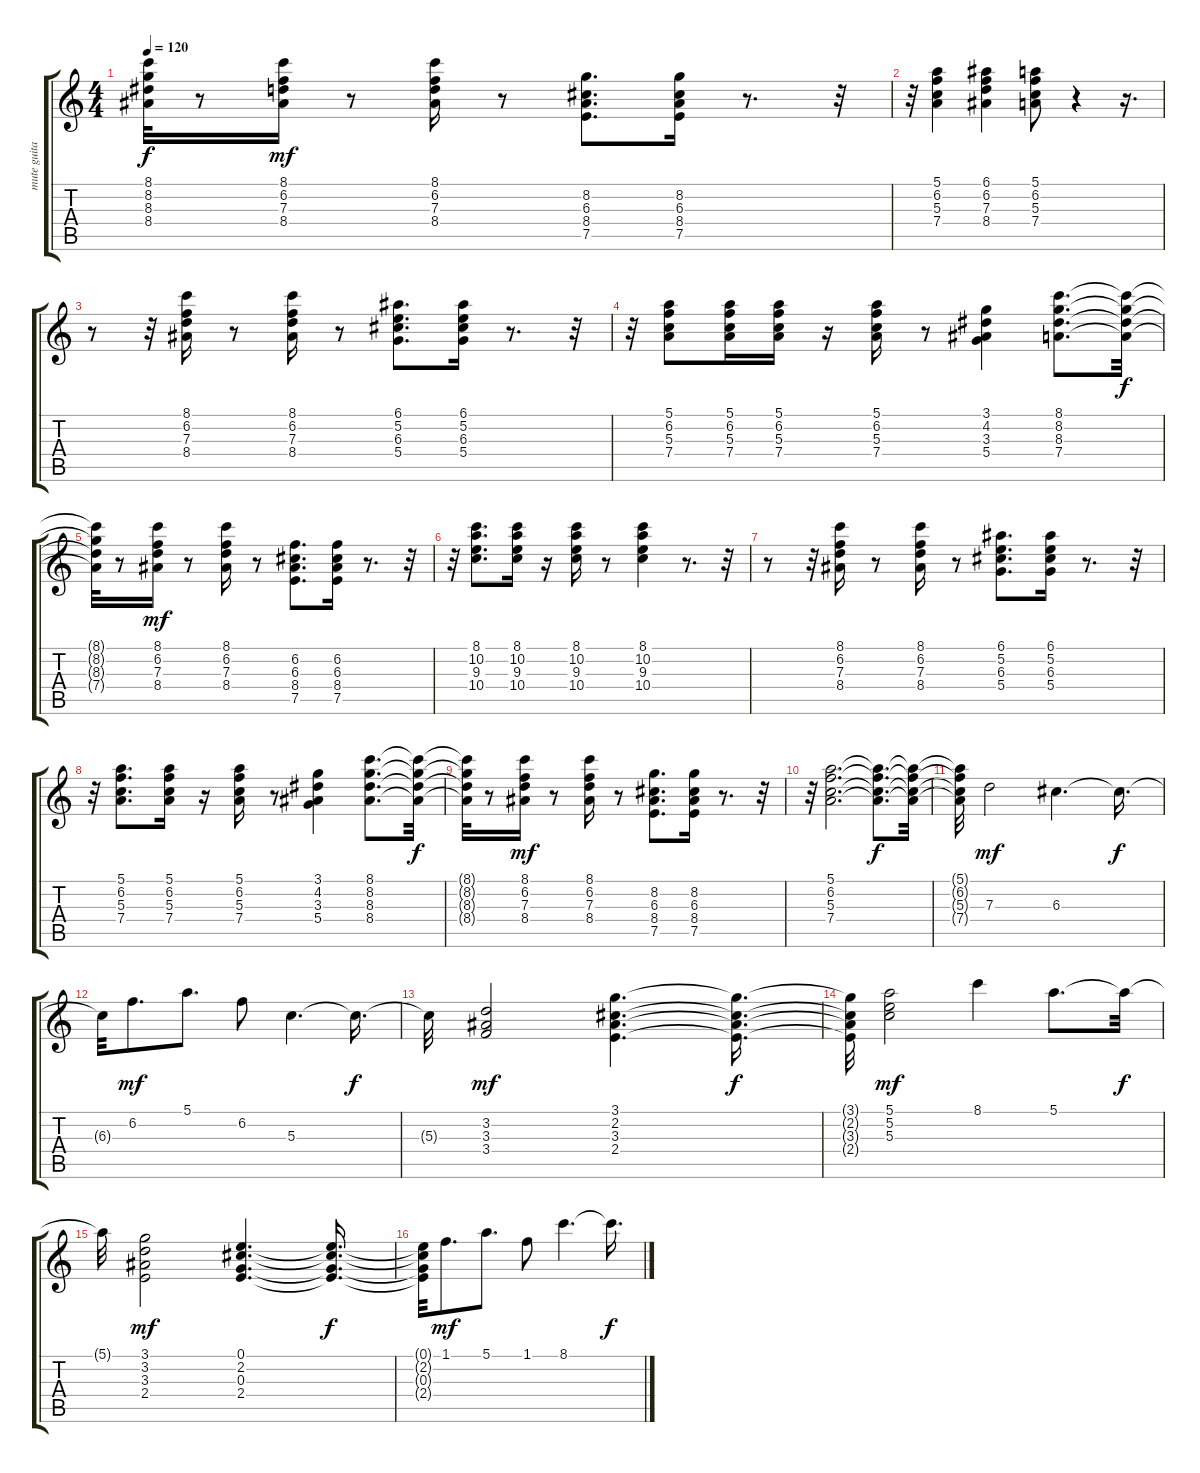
\track ("mute guitar" "mute guita") {instrument electricguitarjazz}
\staff {score tabs}
\tuning (E4 B3 G3 D3 A2 E2) {hide}
\ts (4 4)
\tempo 120
\clef g2
\ks c
(8.1{t} 8.2{t} 8.3{t} 8.4{t}).32{dy f} r.8 (8.1 6.2 7.3 8.4).16{dy mf} r.8 (8.1 6.2 7.3 8.4).16 r.8 (8.2 6.3 8.4 7.5).8{d} (8.2 6.3 8.4 7.5).16 r.8{d} r.32 |
r.32 (5.1 6.2 5.3 7.4).4 (6.1 6.2 7.3 8.4).4 (5.1 6.2 5.3 7.4).8 r.4 r.16{d} |
r.8 r.32 (8.1 6.2 7.3 8.4).16 r.8 (8.1 6.2 7.3 8.4).16 r.8 (6.1 5.2 6.3 5.4).8{d} (6.1 5.2 6.3 5.4).16 r.8{d} r.32 |
r.32 (5.1 6.2 5.3 7.4).8 (5.1 6.2 5.3 7.4).16 (5.1 6.2 5.3 7.4).16 r.16 (5.1 6.2 5.3 7.4).16 r.8 (3.1 4.2 3.3 5.4).4 (8.1 8.2 8.3 7.4).8{d} (8.1{t} 8.2{t} 8.3{t} 7.4{t}).32{dy f} |
(8.1{t} 8.2{t} 8.3{t} 7.4{t}).32 r.8 (8.1 6.2 7.3 8.4).16{dy mf} r.8 (8.1 6.2 7.3 8.4).16 r.8 (6.2 6.3 8.4 7.5).8{d} (6.2 6.3 8.4 7.5).16 r.8{d} r.32 |
r.32 (8.1 10.2 9.3 10.4).8{d} (8.1 10.2 9.3 10.4).16 r.16 (8.1 10.2 9.3 10.4).16 r.8 (8.1 10.2 9.3 10.4).4 r.8{d} r.32 |
r.8 r.32 (8.1 6.2 7.3 8.4).16 r.8 (8.1 6.2 7.3 8.4).16 r.8 (6.1 5.2 6.3 5.4).8{d} (6.1 5.2 6.3 5.4).16 r.8{d} r.32 |
r.32 (5.1 6.2 5.3 7.4).8{d} (5.1 6.2 5.3 7.4).16 r.16 (5.1 6.2 5.3 7.4).16 r.8 (3.1 4.2 3.3 5.4).4 (8.1 8.2 8.3 8.4).8{d} (8.1{t} 8.2{t} 8.3{t} 8.4{t}).32{dy f} |
(8.1{t} 8.2{t} 8.3{t} 8.4{t}).32 r.8 (8.1 6.2 7.3 8.4).16{dy mf} r.8 (8.1 6.2 7.3 8.4).16 r.8 (8.2 6.3 8.4 7.5).8{d} (8.2 6.3 8.4 7.5).16 r.8{d} r.32 |
r.32 (5.1 6.2 5.3 7.4).2{d} (5.1{t} 6.2{t} 5.3{t} 7.4{t}).8{d dy f} (5.1{t} 6.2{t} 5.3{t} 7.4{t}).32 |
(5.1{t} 6.2{t} 5.3{t} 7.4{t}).32 7.3.2{dy mf} 6.3.4{d} 6.3{t}.16{d dy f} |
6.3{t}.32 6.2.8{d dy mf} 5.1.8{d} 6.2.8 5.3.4{d} 5.3{t}.16{d dy f} |
5.3{t}.32 (3.2 3.3 3.4).2{dy mf} (3.1 2.2 3.3 2.4).4{d} (3.1{t} 2.2{t} 3.3{t} 2.4{t}).16{d dy f} |
(3.1{t} 2.2{t} 3.3{t} 2.4{t}).32 (5.1 5.2 5.3).2{dy mf} 8.1.4 5.1.8{d} 5.1{t}.32{dy f} |
5.1{t}.32 (3.1 3.2 3.3 2.4).2{dy mf} (0.1 2.2 0.3 2.4).4{d} (0.1{t} 2.2{t} 0.3{t} 2.4{t}).16{d dy f} |
(0.1{t} 2.2{t} 0.3{t} 2.4{t}).32 1.1.8{d dy mf} 5.1.8{d} 1.1.8 8.1.4{d} 8.1{t}.16{d dy f}
